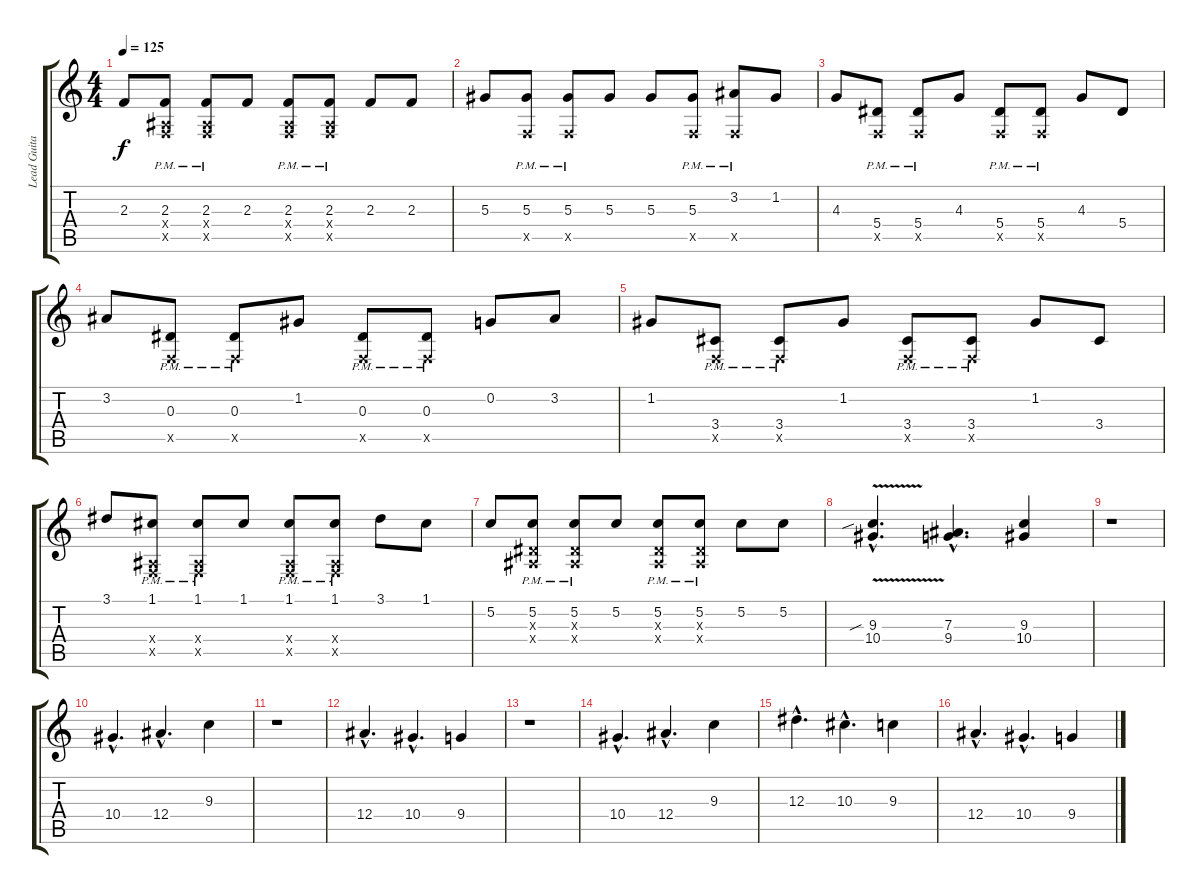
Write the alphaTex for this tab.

\track ("Lead Guitar" "Lead Guita") {instrument overdrivenguitar}
\staff {score tabs}
\tuning (C4 G3 Eb3 Bb2 F2 C2) {hide}
\ts (4 4)
\tempo 125
\clef g2
\ks c
2.3.8{dy f} (2.3{pm} 0.4{x} 0.5{x}).8 (2.3{pm} 0.4{x} 0.5{x}).8 2.3.8 (2.3{pm} 0.4{x} 0.5{x}).8 (2.3{pm} 0.4{x} 0.5{x}).8 2.3.8 2.3.8 |
5.3.8 (5.3{pm} 0.5{x}).8 (5.3{pm} 0.5{x}).8 5.3.8 5.3.8 (5.3{pm} 0.5{x}).8 (3.2{pm} 0.5{x}).8 1.2.8 |
4.3.8 (5.4{pm} 0.5{x}).8 (5.4{pm} 0.5{x}).8 4.3.8 (5.4{pm} 0.5{x}).8 (5.4{pm} 0.5{x}).8 4.3.8 5.4.8 |
3.2.8 (0.3{pm} 0.5{x}).8 (0.3{pm} 0.5{x}).8 1.2.8 (0.3{pm} 0.5{x}).8 (0.3{pm} 0.5{x}).8 0.2.8 3.2.8 |
1.2.8 (3.4{pm} 0.5{x}).8 (3.4{pm} 0.5{x}).8 1.2.8 (3.4{pm} 0.5{x}).8 (3.4{pm} 0.5{x}).8 1.2.8 3.4.8 |
3.1.8 (1.1{pm} 0.4{x} 0.5{x}).8 (1.1{pm} 0.4{x} 0.5{x}).8 1.1.8 (1.1{pm} 0.4{x} 0.5{x}).8 (1.1{pm} 0.4{x} 0.5{x}).8 3.1.8 1.1.8 |
5.2.8 (5.2{pm} 0.3{x} 0.4{x}).8 (5.2{pm} 0.3{x} 0.4{x}).8 5.2.8 (5.2{pm} 0.3{x} 0.4{x}).8 (5.2{pm} 0.3{x} 0.4{x}).8 5.2.8 5.2.8 |
(9.3{sib hac} 10.4{v hac}).4{d} (7.3{hac} 9.4{hac}).4{d} (9.3 10.4).4 |
r.1 |
10.4{hac}.4{d} 12.4{hac}.4{d} 9.3.4 |
r.1 |
12.4{hac}.4{d} 10.4{hac}.4{d} 9.4.4 |
r.1 |
10.4{hac}.4{d} 12.4{hac}.4{d} 9.3.4 |
12.3{hac}.4{d} 10.3{hac}.4{d} 9.3.4 |
12.4{hac}.4{d} 10.4{hac}.4{d} 9.4.4
